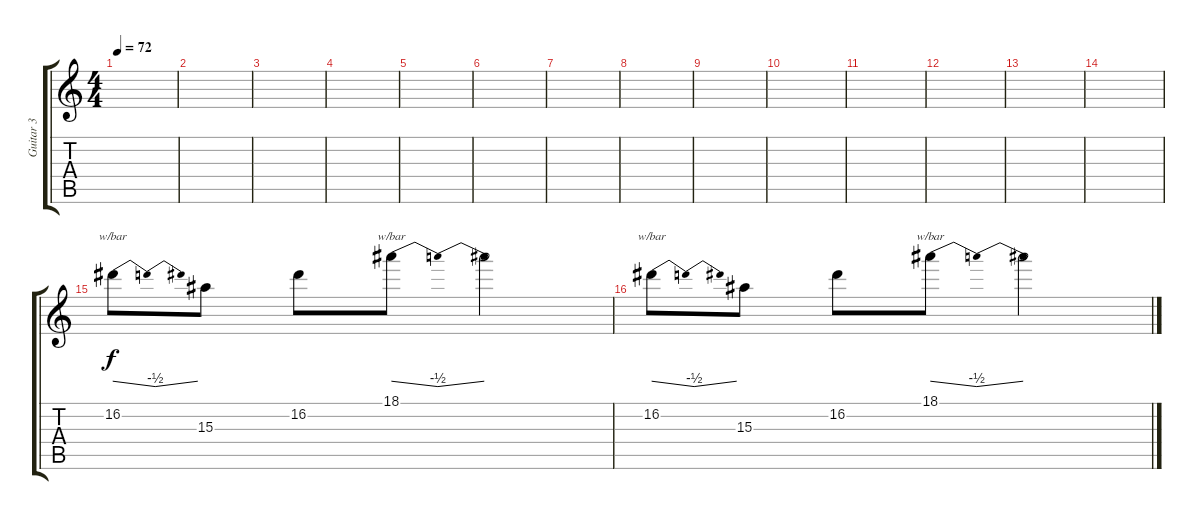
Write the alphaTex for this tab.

\track ("Guitar 3" "Guitar 3") {instrument overdrivenguitar}
\staff {score tabs}
\tuning (E4 B3 G3 D3 A2 E2) {hide}
\ts (4 4)
\tempo 72
\clef g2
\ks c
|
|
|
|
|
|
|
|
|
|
|
|
|
|
16.2.8{tbe (dip default 0 0 30 -2 60 0)} 15.3.8 16.2.8 18.1.8{tbe (dip default 0 0 30 -2 60 0)} 18.1{t}.2 |
16.2.8{tbe (dip default 0 0 30 -2 60 0)} 15.3.8 16.2.8 18.1.8{tbe (dip default 0 0 30 -2 60 0)} 18.1{t}.2
